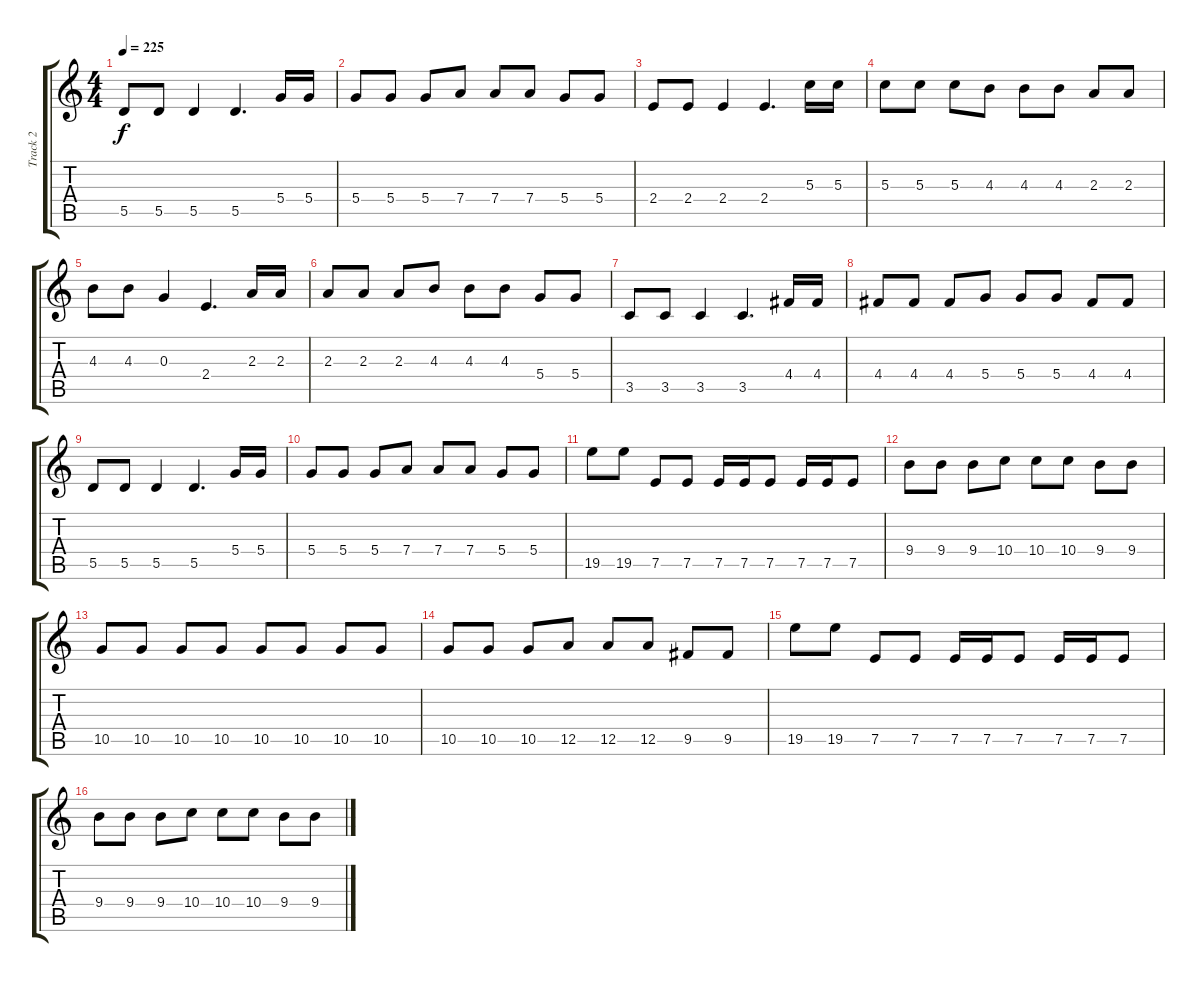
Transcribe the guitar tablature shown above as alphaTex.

\track ("Track 2" "Track 2") {instrument distortionguitar}
\staff {score tabs}
\tuning (E4 B3 G3 D3 A2 E2) {hide}
\ts (4 4)
\tempo 225
\clef g2
\ks c
5.5.8{dy f} 5.5.8 5.5.4 5.5.4{d} 5.4.16 5.4.16 |
5.4.8 5.4.8 5.4.8 7.4.8 7.4.8 7.4.8 5.4.8 5.4.8 |
2.4.8 2.4.8 2.4.4 2.4.4{d} 5.3.16 5.3.16 |
5.3.8 5.3.8 5.3.8 4.3.8 4.3.8 4.3.8 2.3.8 2.3.8 |
4.3.8 4.3.8 0.3.4 2.4.4{d} 2.3.16 2.3.16 |
2.3.8 2.3.8 2.3.8 4.3.8 4.3.8 4.3.8 5.4.8 5.4.8 |
3.5.8 3.5.8 3.5.4 3.5.4{d} 4.4.16 4.4.16 |
4.4.8 4.4.8 4.4.8 5.4.8 5.4.8 5.4.8 4.4.8 4.4.8 |
5.5.8 5.5.8 5.5.4 5.5.4{d} 5.4.16 5.4.16 |
5.4.8 5.4.8 5.4.8 7.4.8 7.4.8 7.4.8 5.4.8 5.4.8 |
19.5.8 19.5.8 7.5.8 7.5.8 7.5.16 7.5.16 7.5.8 7.5.16 7.5.16 7.5.8 |
9.4.8 9.4.8 9.4.8 10.4.8 10.4.8 10.4.8 9.4.8 9.4.8 |
10.5.8 10.5.8 10.5.8 10.5.8 10.5.8 10.5.8 10.5.8 10.5.8 |
10.5.8 10.5.8 10.5.8 12.5.8 12.5.8 12.5.8 9.5.8 9.5.8 |
19.5.8 19.5.8 7.5.8 7.5.8 7.5.16 7.5.16 7.5.8 7.5.16 7.5.16 7.5.8 |
9.4.8 9.4.8 9.4.8 10.4.8 10.4.8 10.4.8 9.4.8 9.4.8
